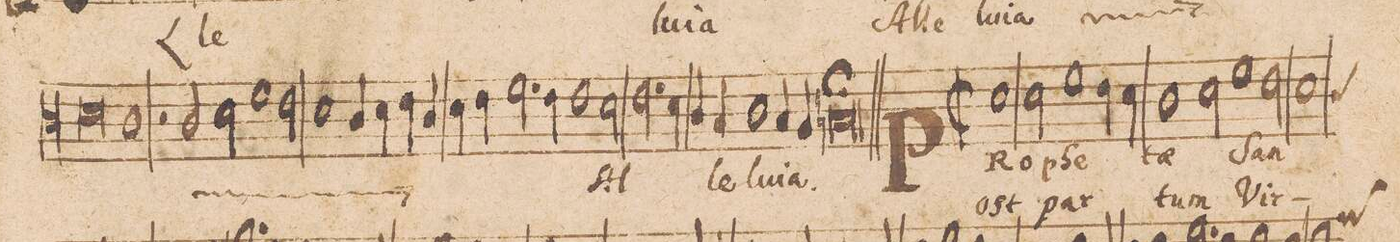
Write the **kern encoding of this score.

**kern	**text	**text
*I"CANTVS.	*	*
*clefC3	*	*
*k[]	*	*
*met(C|)	*	*
*M2/1	*	*
0d	-lu-	.
=12-	=12-	=12-
1.c	-ia	.
2c/	Al-	.
=13-	=13-	=13-
2d\	-le-	.
1f	.	.
2e\	.	.
=14-	=14-	=14-
1d	.	.
4c/	.	.
4d\	.	.
4e\	.	.
4c/	.	.
=15-	=15-	=15-
4d\	.	.
4e\	.	.
2.f\	-lu-	.
4e\	.	.
1e\	-ia	.
*	*Xij	*
=16-	=16-	=16-
2d\	Al-	.
2.e\	.	.
4d\	.	.
=17-	=17-	=17-
4c/	.	.
4B/	-le-	.
1c	-lu-	.
4B/	-ia.	.
4A/	.	.
=18-	=18-	=18-
0Bn;>	.	.
=19||	=19||	=19||
*M2/1	*	*
*met(C|)	*	*
1d	PRo-	Post
2d\	-phe-	par-
1f\	.	.
=20-	=20-	=20-
4e\	.	.
4d\	.	.
1c	-tae	-tum
=21-	=21-	=21-
2d\	.	.
1f	San-	Vir-
2e\	.	.
=22-	=22-	=22-
*custos:c	*	*
1d	.	.
*-	*-	*-
